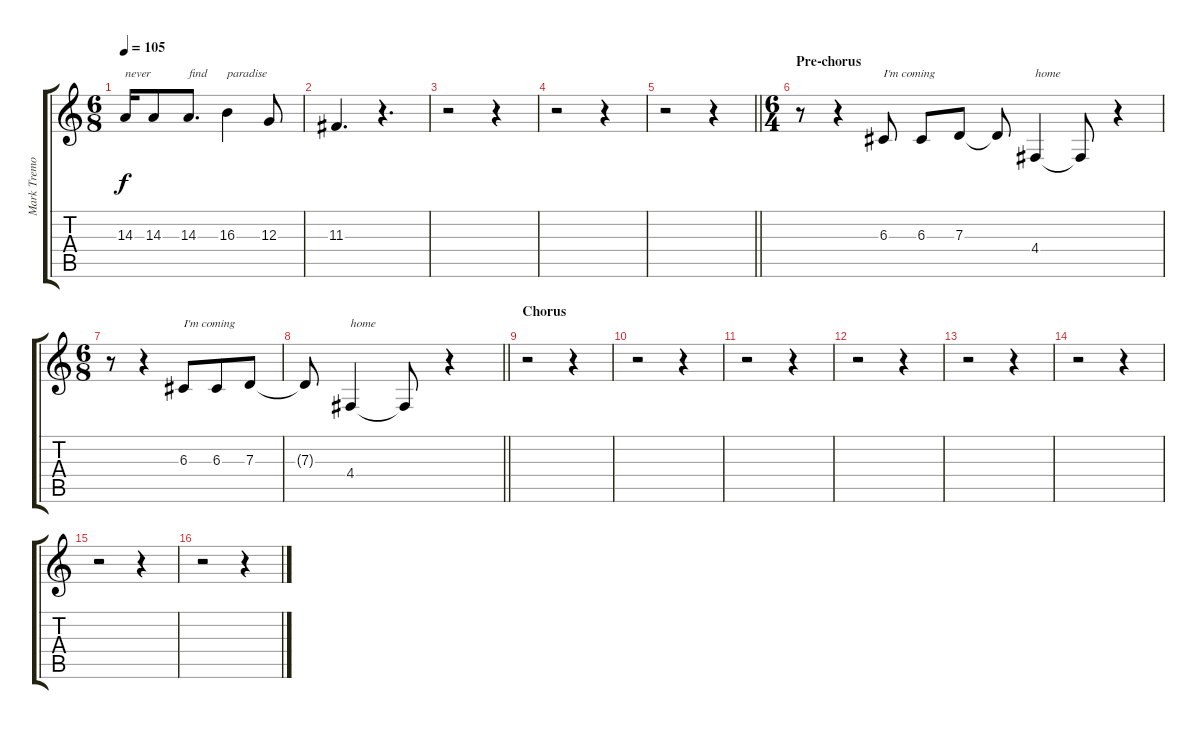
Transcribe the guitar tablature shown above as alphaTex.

\track ("Mark Tremonti (Backing Vocals)" "Mark Tremo") {instrument harmonica}
\staff {score tabs}
\tuning (E4 B3 G3 D3 A2 E2) {hide}
\ts (6 8)
\tempo 105
\clef g2
\ks c
14.3.16{txt "never" dy f} 14.3.8 14.3.8{d txt "find"} 16.3.4{txt "paradise"} 12.3.8 |
11.3.4{d} r.4{d} |
r.2 r.4 |
r.2 r.4 |
\barLineRight lightlight
r.2 r.4 |
\ts (6 4)
\section ("" "Pre-chorus")
r.8 r.4 6.3.8{txt "I'm coming" balance 3} 6.3.8 7.3.8 7.3{t}.8 4.4.4{txt "home"} 4.4{t}.8 r.4 |
\ts (6 8)
r.8 r.4 6.3.8{txt "I'm coming" balance 10} 6.3.8 7.3.8 |
\barLineRight lightlight
7.3{t}.8 4.4.4{txt "home"} 4.4{t}.8 r.4 |
\section ("" "Chorus")
r.2 r.4 |
r.2 r.4 |
r.2 r.4 |
r.2 r.4 |
r.2 r.4 |
r.2 r.4 |
r.2 r.4 |
r.2 r.4
